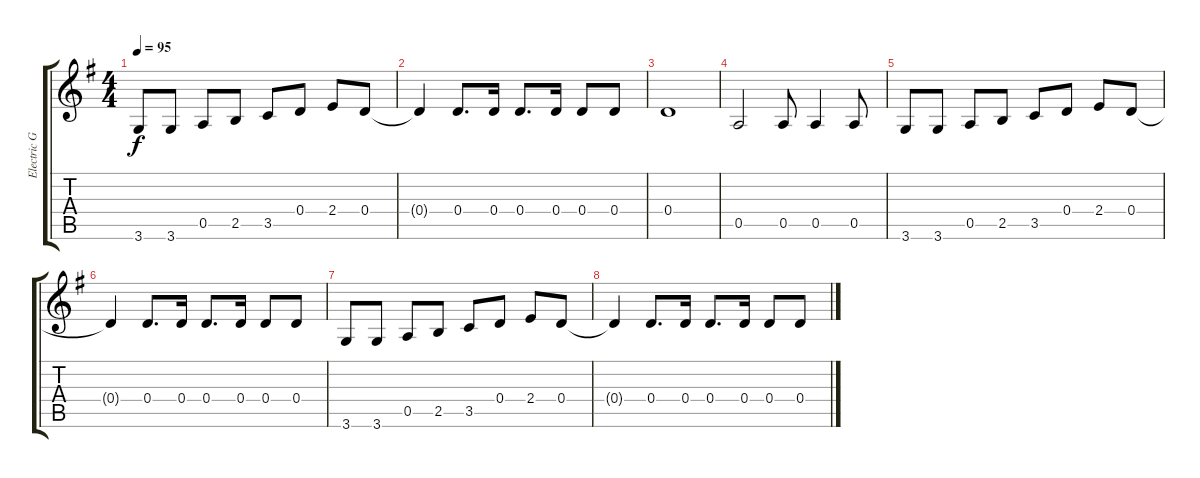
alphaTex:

\track ("Electric Guitar" "Electric G") {instrument overdrivenguitar}
\staff {score tabs}
\tuning (E4 B3 G3 D3 A2 E2) {hide}
\ts (4 4)
\tempo 95
\clef g2
\ks g
3.6.8{dy f} 3.6.8 0.5.8 2.5.8 3.5.8 0.4.8 2.4.8 0.4.8 |
0.4{t}.4 0.4.8{d} 0.4.16 0.4.8{d} 0.4.16 0.4.8 0.4.8 |
0.4.1 |
0.5.2 0.5.8 0.5.4 0.5.8 |
3.6.8 3.6.8 0.5.8 2.5.8 3.5.8 0.4.8 2.4.8 0.4.8 |
0.4{t}.4 0.4.8{d} 0.4.16 0.4.8{d} 0.4.16 0.4.8 0.4.8 |
3.6.8 3.6.8 0.5.8 2.5.8 3.5.8 0.4.8 2.4.8 0.4.8 |
0.4{t}.4 0.4.8{d} 0.4.16 0.4.8{d} 0.4.16 0.4.8 0.4.8
